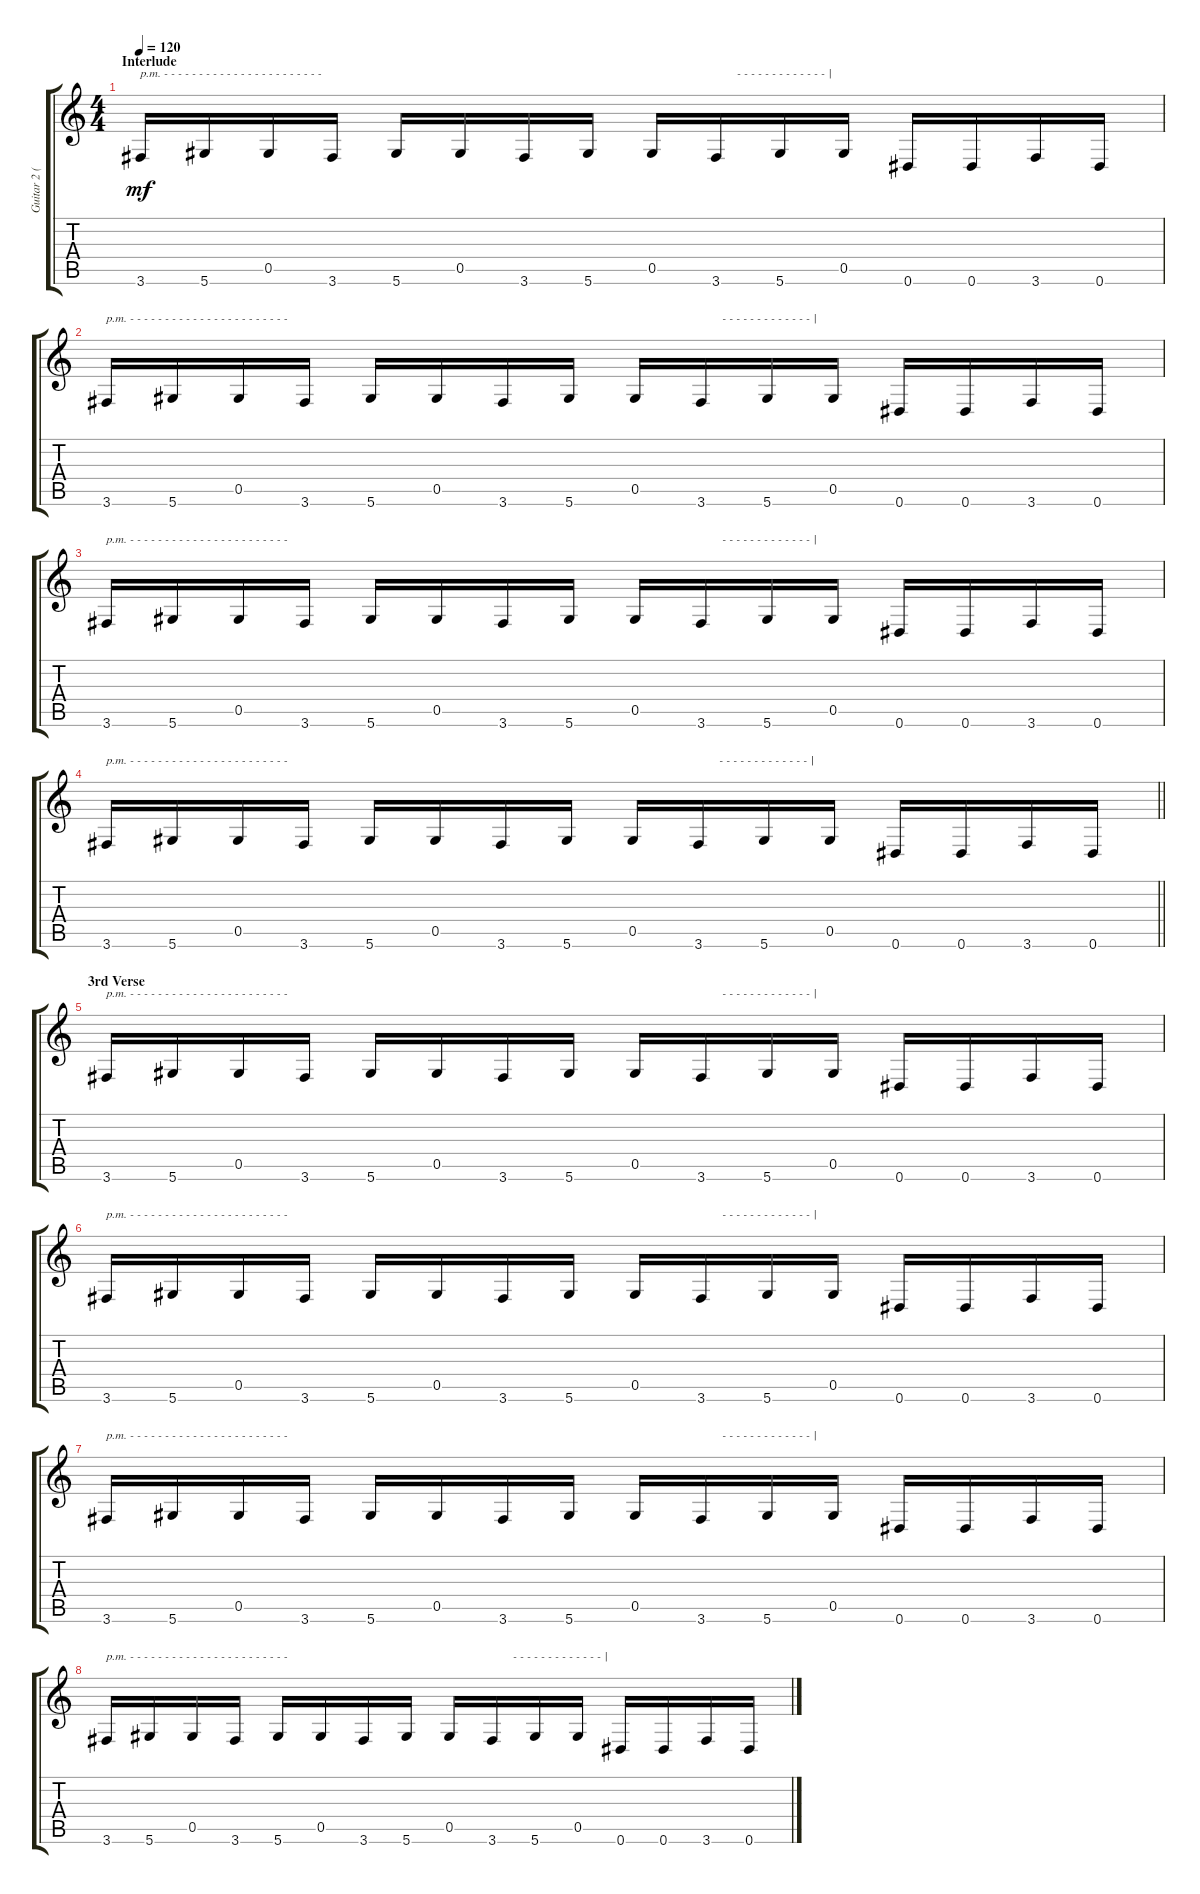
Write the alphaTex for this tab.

\track ("Guitar 2 (Slash)" "Guitar 2 (") {instrument overdrivenguitar}
\staff {score tabs}
\tuning (Eb4 Bb3 Gb3 Db3 Ab2 Eb2) {hide}
\ts (4 4)
\section ("" "Interlude")
\tempo 120
\clef g2
\ks c
3.6.16{txt "p.m. - - - - - - - - - - - - - - - - - - - - - - -" dy mf} 5.6.16 0.5.16 3.6.16 5.6.16 0.5.16 3.6.16 5.6.16 0.5.16 3.6.16{txt "       - - - - - - - - - - - - - |"} 5.6.16 0.5.16 0.6.16 0.6.16 3.6.16 0.6.16 |
3.6.16{txt "p.m. - - - - - - - - - - - - - - - - - - - - - - -"} 5.6.16 0.5.16 3.6.16 5.6.16 0.5.16 3.6.16 5.6.16 0.5.16 3.6.16{txt "       - - - - - - - - - - - - - |"} 5.6.16 0.5.16 0.6.16 0.6.16 3.6.16 0.6.16 |
3.6.16{txt "p.m. - - - - - - - - - - - - - - - - - - - - - - -"} 5.6.16 0.5.16 3.6.16 5.6.16 0.5.16 3.6.16 5.6.16 0.5.16 3.6.16{txt "       - - - - - - - - - - - - - |"} 5.6.16 0.5.16 0.6.16 0.6.16 3.6.16 0.6.16 |
\barLineRight lightlight
3.6.16{txt "p.m. - - - - - - - - - - - - - - - - - - - - - - -"} 5.6.16 0.5.16 3.6.16 5.6.16 0.5.16 3.6.16 5.6.16 0.5.16 3.6.16{txt "       - - - - - - - - - - - - - |"} 5.6.16 0.5.16 0.6.16 0.6.16 3.6.16 0.6.16 |
\section ("" "3rd Verse")
3.6.16{txt "p.m. - - - - - - - - - - - - - - - - - - - - - - -"} 5.6.16 0.5.16 3.6.16 5.6.16 0.5.16 3.6.16 5.6.16 0.5.16 3.6.16{txt "       - - - - - - - - - - - - - |"} 5.6.16 0.5.16 0.6.16 0.6.16 3.6.16 0.6.16 |
3.6.16{txt "p.m. - - - - - - - - - - - - - - - - - - - - - - -"} 5.6.16 0.5.16 3.6.16 5.6.16 0.5.16 3.6.16 5.6.16 0.5.16 3.6.16{txt "       - - - - - - - - - - - - - |"} 5.6.16 0.5.16 0.6.16 0.6.16 3.6.16 0.6.16 |
3.6.16{txt "p.m. - - - - - - - - - - - - - - - - - - - - - - -"} 5.6.16 0.5.16 3.6.16 5.6.16 0.5.16 3.6.16 5.6.16 0.5.16 3.6.16{txt "       - - - - - - - - - - - - - |"} 5.6.16 0.5.16 0.6.16 0.6.16 3.6.16 0.6.16 |
3.6.16{txt "p.m. - - - - - - - - - - - - - - - - - - - - - - -"} 5.6.16 0.5.16 3.6.16 5.6.16 0.5.16 3.6.16 5.6.16 0.5.16 3.6.16{txt "       - - - - - - - - - - - - - |"} 5.6.16 0.5.16 0.6.16 0.6.16 3.6.16 0.6.16
